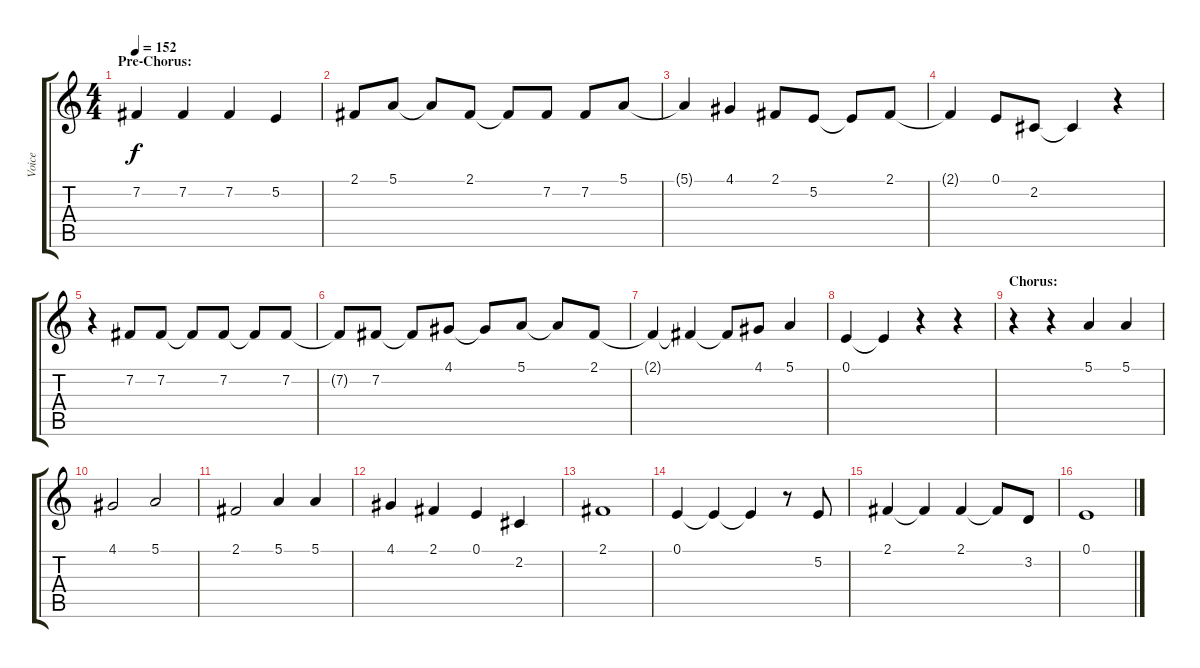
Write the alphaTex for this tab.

\track ("Voice" "Voice") {instrument cello}
\staff {score tabs}
\tuning (E4 B3 G3 D3 A2 E2) {hide}
\ts (4 4)
\section ("" "Pre-Chorus:")
\tempo 152
\clef g2
\ks c
7.2{t}.4{dy f} 7.2.4 7.2.4 5.2.4 |
2.1.8 5.1.8 5.1{t}.8 2.1.8 2.1{t}.8 7.2.8 7.2.8 5.1.8 |
5.1{t}.4 4.1.4 2.1.8 5.2.8 5.2{t}.8 2.1.8 |
2.1{t}.4 0.1.8 2.2.8 2.2{t}.4 r.4 |
r.4 7.2.8 7.2.8 7.2{t}.8 7.2.8 7.2{t}.8 7.2.8 |
7.2{t}.8 7.2.8 7.2{t}.8 4.1.8 4.1{t}.8 5.1.8 5.1{t}.8 2.1.8 |
2.1{t}.4 2.1{t}.4 2.1{t}.8 4.1.8 5.1.4 |
0.1.4 0.1{t}.4 r.4 r.4 |
\section ("" "Chorus:")
r.4 r.4 5.1.4 5.1.4 |
4.1.2 5.1.2 |
2.1.2 5.1.4 5.1.4 |
4.1.4 2.1.4 0.1.4 2.2.4 |
2.1.1 |
0.1.4 0.1{t}.4 0.1{t}.4 r.8 5.2.8 |
2.1.4 2.1{t}.4 2.1.4 2.1{t}.8 3.2.8 |
0.1.1
